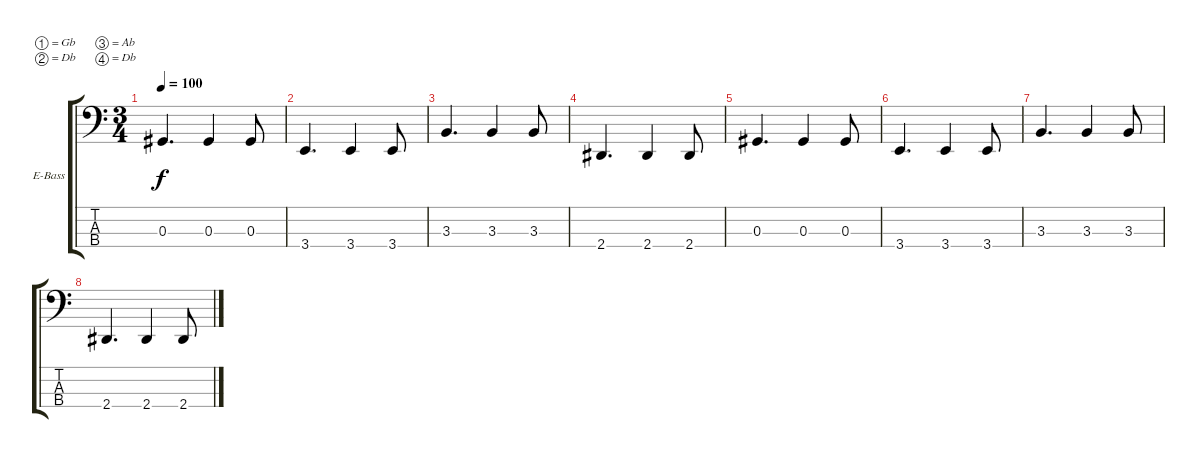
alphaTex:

\defaultSystemsLayout 4
\bracketExtendMode groupsimilarinstruments
\firstSystemTrackNameOrientation horizontal
\otherSystemsTrackNameOrientation horizontal
\track ("Electric Bass" "E-Bass") {instrument electricbassfinger}
\staff {score tabs}
\tuning (Gb2 Db2 Ab1 Db1)
\ts (3 4)
\tempo 100
\clef f4
\ks c
0.3.4{d dy f} 0.3.4 0.3.8 |
3.4.4{d} 3.4.4 3.4.8 |
3.3.4{d} 3.3.4 3.3.8 |
2.4.4{d} 2.4.4 2.4.8 |
0.3.4{d} 0.3.4 0.3.8 |
3.4.4{d} 3.4.4 3.4.8 |
3.3.4{d} 3.3.4 3.3.8 |
2.4.4{d} 2.4.4 2.4.8
